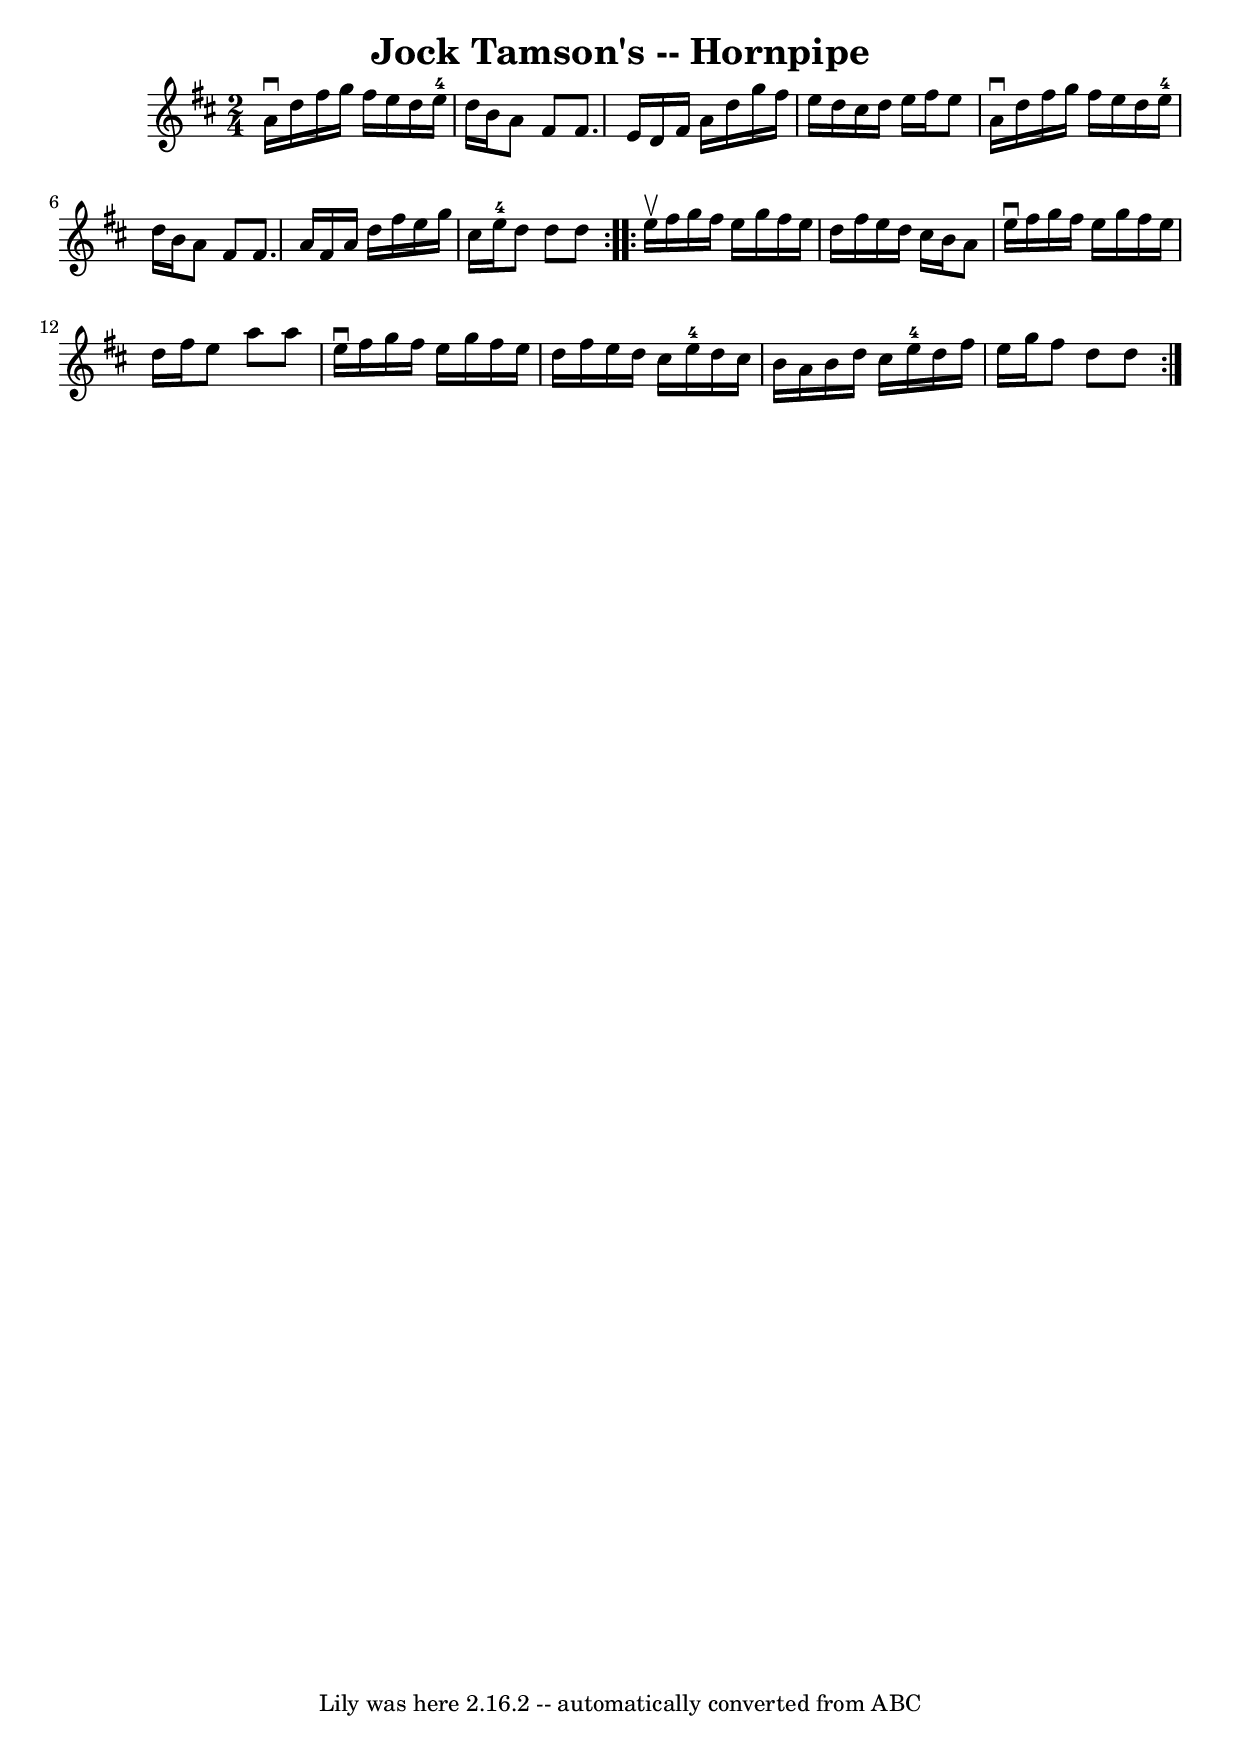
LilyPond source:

\version "2.7.40"
\include "Mammoth.ily"
\header {
	%% book = "Cole's 1000 Fiddle Tunes"
	crossRefNumber = "1"
	footnotes = ""
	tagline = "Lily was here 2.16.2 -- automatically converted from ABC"
	title = "Jock Tamson's -- Hornpipe"
}
voicedefault =  {


\repeat volta 2 {
\time 2/4 \key d \major a'16^\downbow d''16  |
 fis''16 g''16   
 fis''16 e''16 d''16 e''16-4 d''16 b'16  |
 a'8    
fis'8 fis'8. e'16  |
 d'16 fis'16 a'16 d''16 g''16    
fis''16 e''16 d''16  |
 cis''16 d''16 e''16 fis''16    
e''8 a'16^\downbow d''16  |
 fis''16 g''16 fis''16    
e''16 d''16 e''16-4 d''16 b'16  |
 a'8 fis'8 fis'8. 
 a'16  |
 fis'16 a'16 d''16 fis''16 e''16 g''16    
cis''16 e''16-4 |
 d''8 d''8 d''8  }     \repeat volta 2 {  
 e''16^\upbow fis''16  |
 g''16 fis''16 e''16 g''16    
fis''16 e''16 d''16 fis''16  |
 e''16 d''16 cis''16    
b'16 a'8 e''16^\downbow fis''16  |
 g''16 fis''16 e''16  
 g''16 fis''16 e''16 d''16 fis''16  |
 e''8 a''8    
a''8 e''16^\downbow fis''16  |
 g''16 fis''16 e''16    
g''16 fis''16 e''16 d''16 fis''16  |
 e''16 d''16    
cis''16 e''16-4 d''16 cis''16 b'16 a'16  |
 b'16    
d''16 cis''16 e''16-4 d''16 fis''16 e''16 g''16  |
   
fis''8 d''8 d''8  }   
}

\score{
    <<

	\context Staff="default"
	{
	    \voicedefault 
	}

    >>
	\layout {
	}
	\midi {}
}
